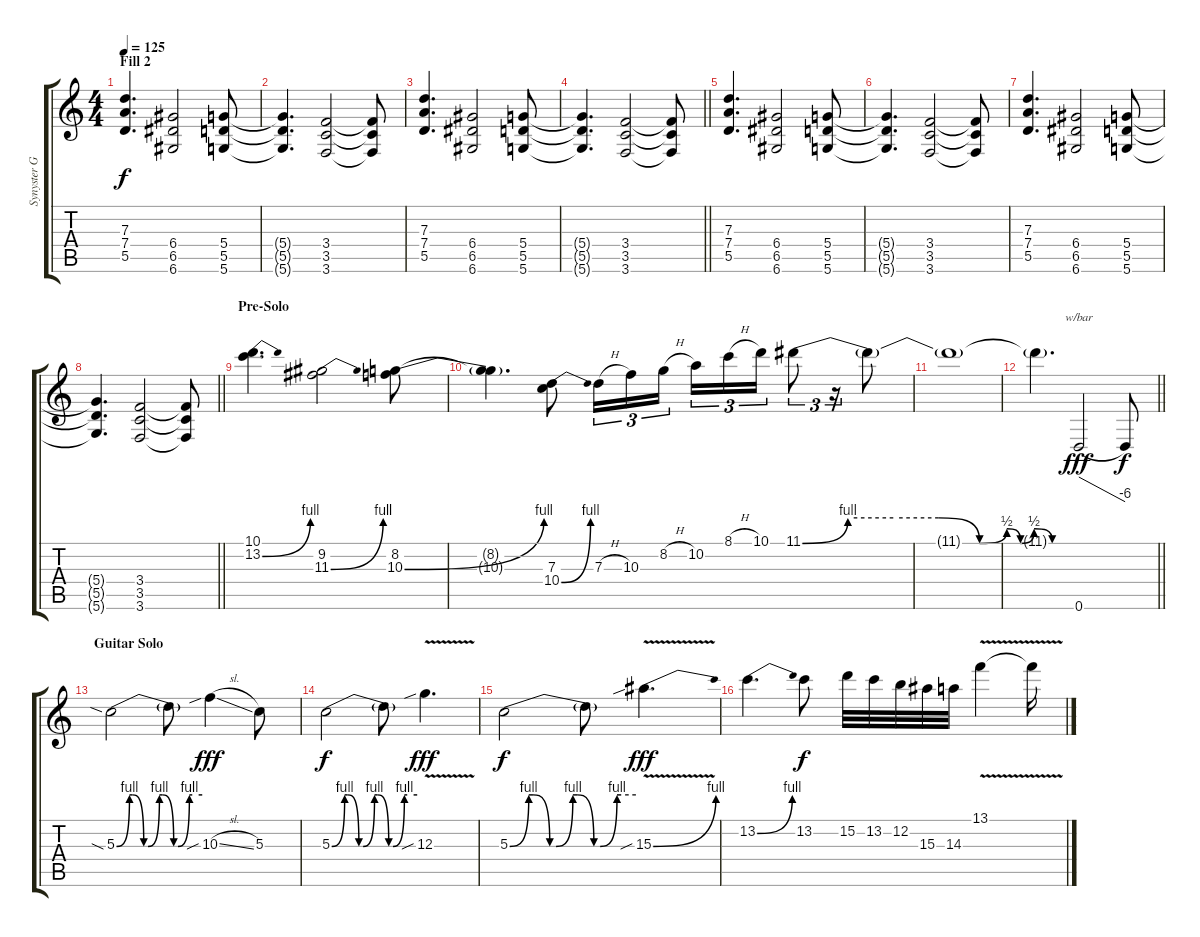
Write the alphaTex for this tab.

\track ("Synyster Gates" "Synyster G") {instrument distortionguitar}
\staff {score tabs}
\tuning (E4 B3 G3 D3 A2 D2) {hide}
\ts (4 4)
\section ("" "Fill 2")
\tempo 125
\clef g2
\ks c
(7.3 7.4 5.5).4{d dy f instrument distortionguitar} (6.4 6.5 6.6).2 (5.4 5.5 5.6).8 |
(5.4{t} 5.5{t} 5.6{t}).4{d} (3.4 3.5 3.6).2 (3.4{t} 3.5{t} 3.6{t}).8 |
(7.3 7.4 5.5).4{d} (6.4 6.5 6.6).2 (5.4 5.5 5.6).8 |
\barLineRight lightlight
(5.4{t} 5.5{t} 5.6{t}).4{d} (3.4 3.5 3.6).2 (3.4{t} 3.5{t} 3.6{t}).8 |
(7.3 7.4 5.5).4{d instrument distortionguitar} (6.4 6.5 6.6).2 (5.4 5.5 5.6).8 |
(5.4{t} 5.5{t} 5.6{t}).4{d} (3.4 3.5 3.6).2 (3.4{t} 3.5{t} 3.6{t}).8 |
(7.3 7.4 5.5).4{d} (6.4 6.5 6.6).2 (5.4 5.5 5.6).8 |
\barLineRight lightlight
(5.4{t} 5.5{t} 5.6{t}).4{d} (3.4 3.5 3.6).2 (3.4{t} 3.5{t} 3.6{t}).8 |
\section ("" "Pre-Solo")
(10.1 13.2{be (bend 0 0 60 4)}).4{d volume 16 balance 8} (9.2 11.3{be (bend 0 0 60 4)}).2 (8.2 10.3{be (bend 0 0 60 4)}).8 |
(8.2{t} 10.3{t}).4{d} (7.3 10.4{be (bend 0 0 60 4)}).8 7.3{h}.16{tu (3 2)} 10.3.16{tu (3 2)} 8.2{h}.16{tu (3 2) beam splitsecondary} 10.2.16{tu (3 2)} 8.1{h}.16{tu (3 2)} 10.1.16{tu (3 2)} 11.1{be (custom 0 0 10 4 20 4 30 4 39 0 45 2 48 0 51 2 55 0 60 0)}.8{tu (3 2)} r.16{tu (3 2)} 11.1{t}.8 |
11.1{t}.1 |
\barLineRight lightlight
11.1{t}.4{d} 0.6.2{tbe (dive default 0 0 60 -24) dy fff} 0.6{t}.8{dy f} |
\section ("" "Guitar Solo")
5.3{be (custom 0 0 9 4 11 4 19 0 22 0 30 4 32 4 40 0 43 0 51 4 53 4 60 4) sia}.2 5.3{t}.8 10.3{sib sl}.4{dy fff} 5.3.8 |
5.3{be (custom 0 0 9 4 11 4 19 0 22 0 30 4 32 4 40 0 43 0 51 4 53 4 60 4)}.2{dy f} 5.3{t}.8 12.3{v sib}.4{d dy fff} |
5.3{be (custom 0 0 9 4 11 4 19 0 22 0 30 4 32 4 40 0 43 0 51 4 53 4 60 4)}.2{dy f} 5.3{t}.8 15.3{be (bend 0 0 60 4) v sib}.4{d dy fff} |
13.2{be (bend 0 0 60 4)}.4{d} 13.2.8{dy f} 15.2.32 13.2.32 12.2.32 15.3.32 14.3.32 13.1{v}.4 13.1{t}.16
